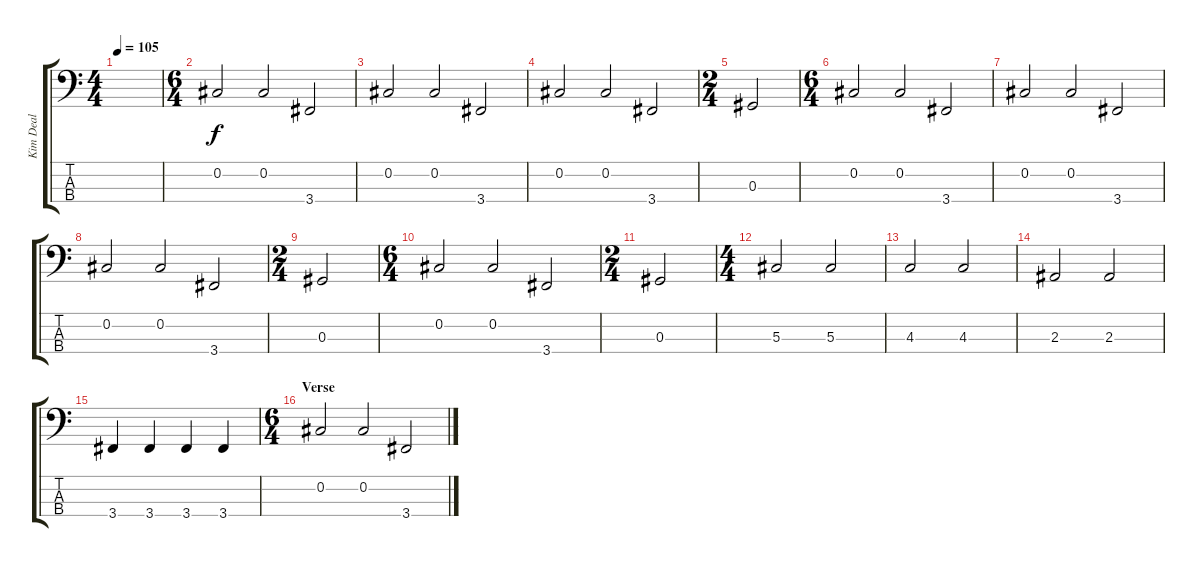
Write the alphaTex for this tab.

\track ("Kim Deal" "Kim Deal") {instrument electricbasspick}
\staff {score tabs}
\tuning (Gb2 Db2 Ab1 Eb1) {hide}
\ts (4 4)
\tempo 105
\clef f4
\ks c
|
\ts (6 4)
0.2.2 0.2.2 3.4.2 |
0.2.2 0.2.2 3.4.2 |
0.2.2 0.2.2 3.4.2 |
\ts (2 4)
0.3.2 |
\ts (6 4)
0.2.2 0.2.2 3.4.2 |
0.2.2 0.2.2 3.4.2 |
0.2.2 0.2.2 3.4.2 |
\ts (2 4)
0.3.2 |
\ts (6 4)
0.2.2 0.2.2 3.4.2 |
\ts (2 4)
0.3.2 |
\ts (4 4)
5.3.2 5.3.2 |
4.3.2 4.3.2 |
2.3.2 2.3.2 |
3.4.4 3.4.4 3.4.4 3.4.4 |
\ts (6 4)
\section ("" "Verse")
0.2.2 0.2.2 3.4.2
